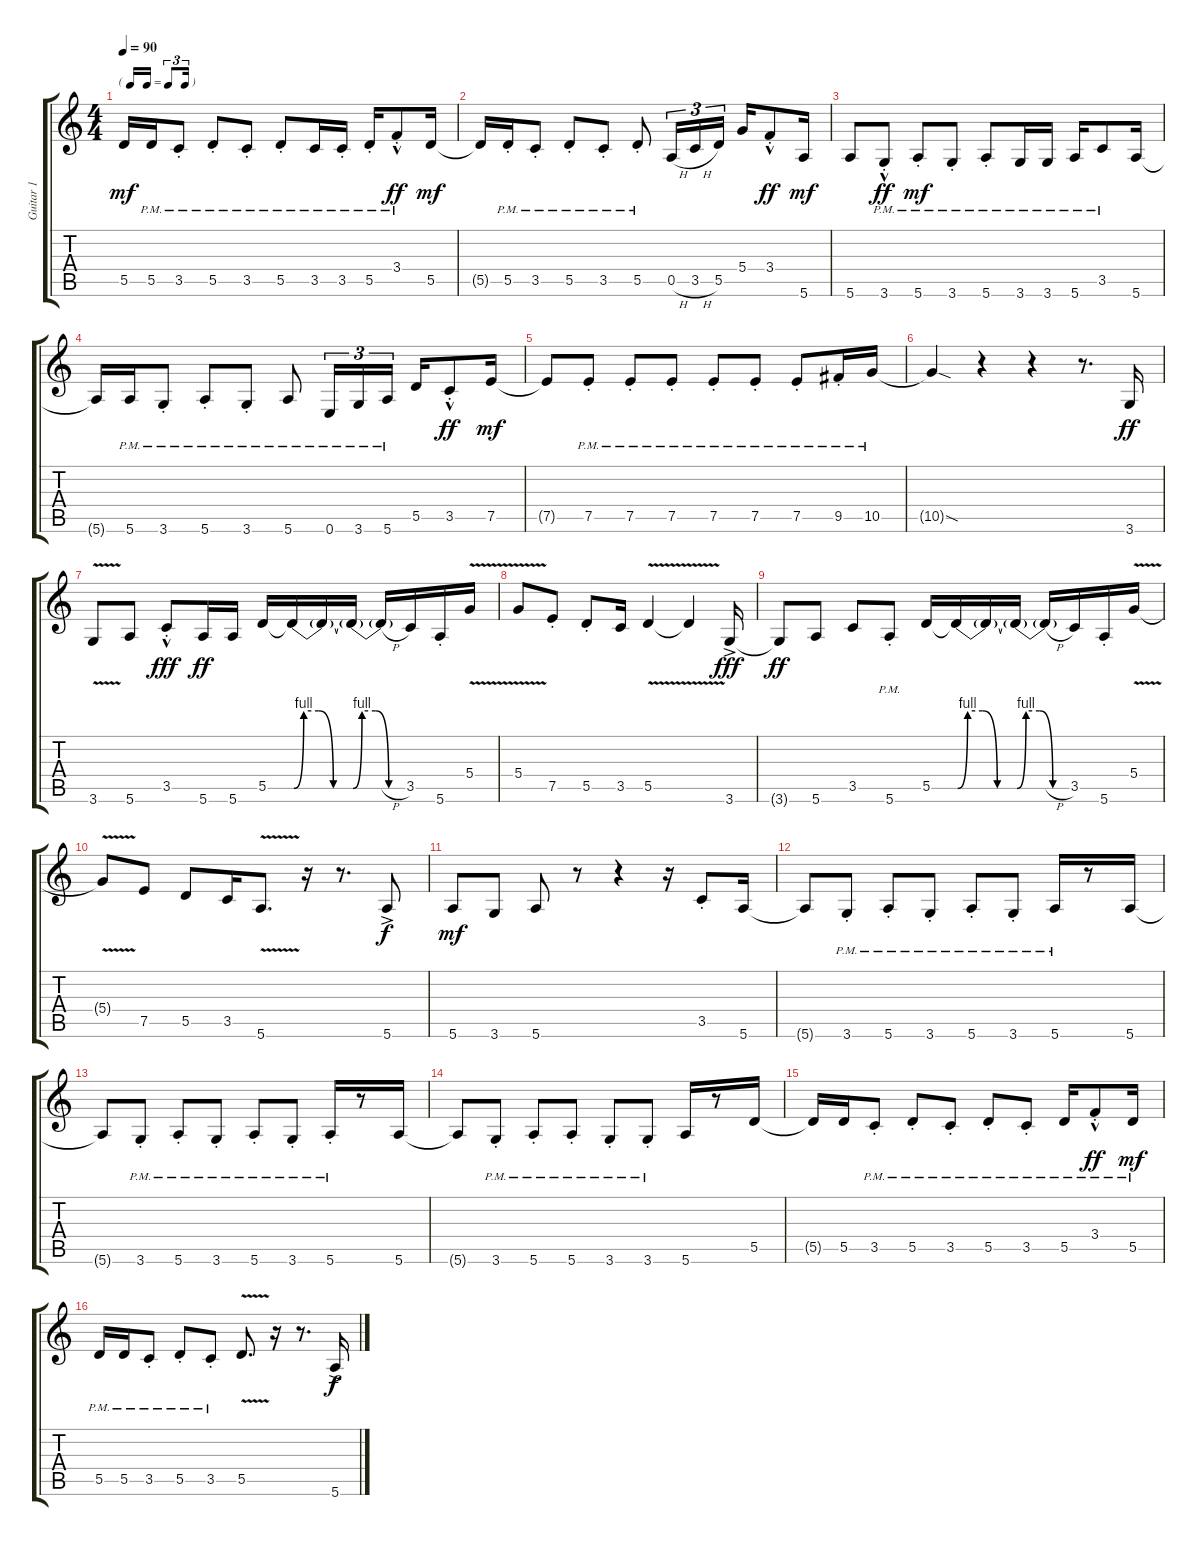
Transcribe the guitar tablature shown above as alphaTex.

\track ("Guitar 1" "Guitar 1") {instrument distortionguitar}
\staff {score tabs}
\tuning (E4 B3 G3 D3 A2 E2) {hide}
\ts (4 4)
\tf triplet16th
\tempo 90
\clef g2
\ks c
5.5{t}.16{dy mf} 5.5{pm}.16 3.5{pm st}.8 5.5{pm st}.8 3.5{pm st}.8 5.5{pm st}.8 3.5{pm}.16 3.5{pm st}.16 5.5{pm st}.16 3.4{hac pm st}.8{dy ff} 5.5.16{dy mf} |
5.5{t}.16 5.5{pm st}.16 3.5{pm st}.8 5.5{pm st}.8 3.5{pm st}.8 5.5{pm st}.8 0.5{h}.16{tu (3 2)} 3.5{h}.16{tu (3 2)} 5.5.16{tu (3 2)} 5.4.16 3.4{hac st}.8{dy ff} 5.6.16{dy mf} |
5.6.8 3.6{hac pm st}.8{dy ff} 5.6{pm st}.8{dy mf} 3.6{pm st}.8 5.6{pm st}.8 3.6{pm}.16 3.6{pm}.16 5.6{pm}.16 3.5{pm}.8 5.6.16 |
5.6{t}.16 5.6{pm}.16 3.6{pm st}.8 5.6{pm st}.8 3.6{pm st}.8 5.6{pm}.8 0.6{pm}.16{tu (3 2)} 3.6{pm}.16{tu (3 2)} 5.6{pm}.16{tu (3 2)} 5.5.16 3.5{hac st}.8{dy ff} 7.5.16{dy mf} |
7.5{t}.8 7.5{pm st}.8 7.5{pm st}.8 7.5{pm st}.8 7.5{pm st}.8 7.5{pm st}.8 7.5{pm st}.8 9.5{pm st}.16 10.5{pm}.16 |
10.5{sod t}.4 r.4 r.4 r.8{d} 3.6.16{dy ff} |
3.6{v}.8 5.6.8 3.5{hac st}.8{dy fff} 5.6.16{dy ff} 5.6.16 5.5.16 5.5{be (custom 0 0 10 4 25 4 40 0 60 0) t}.16 5.5{t}.16 5.5{be (custom 0 0 10 4 25 4 40 0 60 0) t}.16 5.5{h t}.16 3.5.16 5.6{st}.16 5.4{v}.16 |
5.4{v}.8 7.5{st}.8 5.5{st}.8 3.5.16 5.5{v}.4 5.5{v t}.4 3.6{ac}.16{dy fff} |
3.6{t}.8{dy ff} 5.6.8 3.5.8 5.6{pm st}.8 5.5.16 5.5{be (custom 0 0 10 4 25 4 40 0 60 0) t}.16 5.5{t}.16 5.5{be (custom 0 0 10 4 25 4 40 0 60 0) t}.16 5.5{h t}.16 3.5.16 5.6{st}.16 5.4{v}.16 |
5.4{v t}.8 7.5.8 5.5.8 3.5.16 5.6{v}.8{d} r.16 r.8{d} 5.6{ac}.8{dy f} |
5.6.8{dy mf} 3.6.8 5.6.8 r.8 r.4 r.16 3.5{st}.8 5.6.16 |
5.6{t}.8 3.6{pm st}.8 5.6{pm st}.8 3.6{pm st}.8 5.6{pm st}.8 3.6{pm st}.8 5.6{pm}.16 r.8 5.6.16 |
5.6{t}.8 3.6{pm st}.8 5.6{pm st}.8 3.6{pm st}.8 5.6{pm st}.8 3.6{pm st}.8 5.6{pm st}.16 r.8 5.6.16 |
5.6{t}.8 3.6{pm st}.8 5.6{pm st}.8 5.6{pm st}.8 3.6{pm st}.8 3.6{pm st}.8 5.6.16 r.8 5.5.16 |
5.5{t}.16 5.5.16 3.5{pm st}.8 5.5{pm st}.8 3.5{pm st}.8 5.5{pm st}.8 3.5{pm st}.8 5.5{pm}.16 3.4{hac pm st}.8{dy ff} 5.5{pm}.16{dy mf} |
5.5{pm}.16 5.5{pm}.16 3.5{pm st}.8 5.5{pm st}.8 3.5{pm st}.8 5.5{v}.8{d} r.16 r.8{d} 5.6{ac}.16{dy f}
